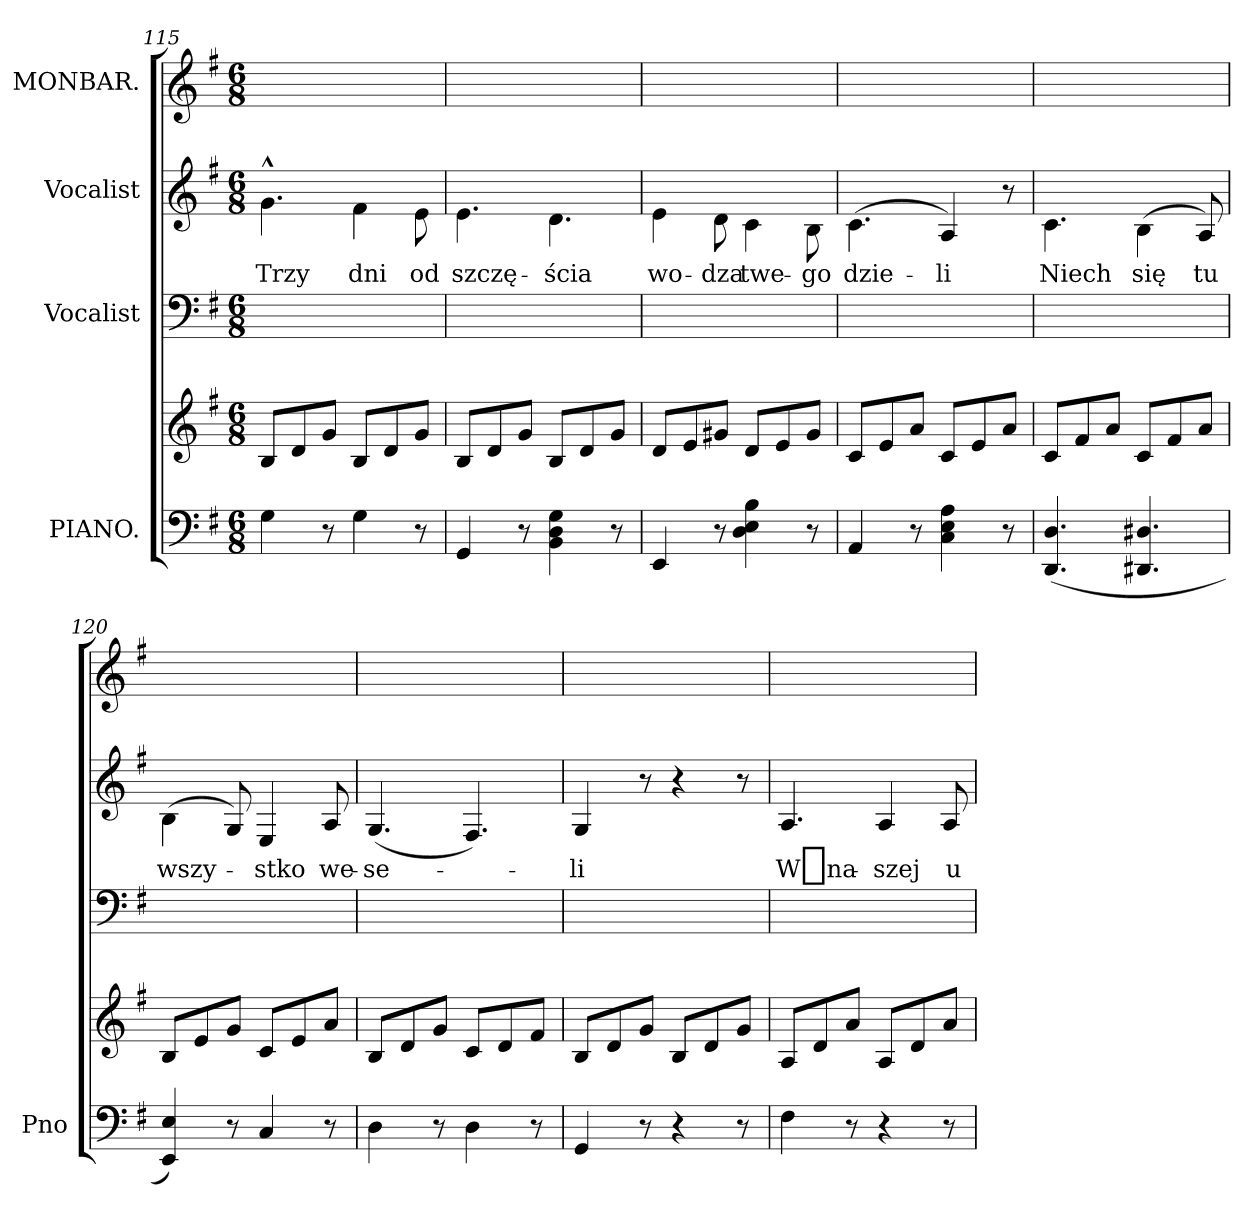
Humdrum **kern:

**kern	**kern	**kern	**kern	**text	**kern
*part4	*part4	*part3	*part2	*part2	*part1
*staff5	*staff4	*staff3	*staff2	*staff2	*staff1
*I"PIANO.	*	*I"Vocalist	*I"Vocalist	*	*I"MONBAR.
*I'Pno	*	*	*	*	*
*clefF4	*clefG2	*clefF4	*clefG2	*	*clefG2
*	*	*	*	*	*ITrd8c12
*k[f#]	*k[f#]	*k[f#]	*k[f#]	*	*k[f#]
*M6/8	*M6/8	*M6/8	*M6/8	*	*M6/8
=115	=115	=115	=115	=115	=115
4G\	8B/L	2.ryy	4.g^^\	Trzy	2.ryy
.	8d/	.	.	.	.
8r	8g/J	.	.	.	.
4G\	8B/L	.	4f#\	dni	.
.	8d/	.	.	.	.
8r	8g/J	.	8e\	od	.
=116	=116	=116	=116	=116	=116
4GG/	8B/L	2.ryy	4.e\	szczę-	2.ryy
.	8d/	.	.	.	.
8r	8g/J	.	.	.	.
4BB\ 4D\ 4G\	8B/L	.	4.d\	-ścia	.
.	8d/	.	.	.	.
8r	8g/J	.	.	.	.
=117	=117	=117	=117	=117	=117
4EE/	8d/L	2.ryy	4e\	wo-	2.ryy
.	8e/	.	.	.	.
8r	8g#X/J	.	8d\	-dza	.
4D\ 4E\ 4B\	8d/L	.	4c\	twe-	.
.	8e/	.	.	.	.
8r	8g#/J	.	8B\	-go	.
=118	=118	=118	=118	=118	=118
4AA/	8c/L	2.ryy	(4.c\	dzie-	2.ryy
.	8e/	.	.	.	.
8r	8a/J	.	.	.	.
4C\ 4E\ 4A\	8c/L	.	4A/)	-li	.
.	8e/	.	.	.	.
8r	8a/J	.	8r	.	.
=119	=119	=119	=119	=119	=119
(4.DD/ 4.D/	8c/L	2.ryy	4.c\	Niech	2.ryy
.	8f#/	.	.	.	.
.	8a/J	.	.	.	.
4.DD#X/ 4.D#X/	8c/L	.	(4B\	się	.
.	8f#/	.	.	.	.
.	8a/J	.	8A/)	tu	.
=120	=120	=120	=120	=120	=120
4EE/ 4E/)	8B/L	2.ryy	(4B\	wszy-	2.ryy
.	8e/	.	.	.	.
8r	8g/J	.	8G/)	.	.
4C/	8c/L	.	4E/	-stko	.
.	8e/	.	.	.	.
8r	8a/J	.	8A/	we-	.
=121	=121	=121	=121	=121	=121
4D\	8B/L	2.ryy	(4.G/	-se-	2.ryy
.	8d/	.	.	.	.
8r	8g/J	.	.	.	.
4D\	8c/L	.	4.F#/)	.	.
.	8d/	.	.	.	.
8r	8f#/J	.	.	.	.
=122	=122	=122	=122	=122	=122
4GG/	8B/L	2.ryy	4G/	-li	2.ryy
.	8d/	.	.	.	.
8r	8g/J	.	8r	.	.
4r	8B/L	.	4r	.	.
.	8d/	.	.	.	.
8r	8g/J	.	8r	.	.
=123	=123	=123	=123	=123	=123
4F#\	8A/L	2.ryy	4.A/	W_na-	2.ryy
.	8d/	.	.	.	.
8r	8a/J	.	.	.	.
4r	8A/L	.	4A/	-szej	.
.	8d/	.	.	.	.
8r	8a/J	.	8A/	u-	.
=	=	=	=	=	=
*-	*-	*-	*-	*-	*-
